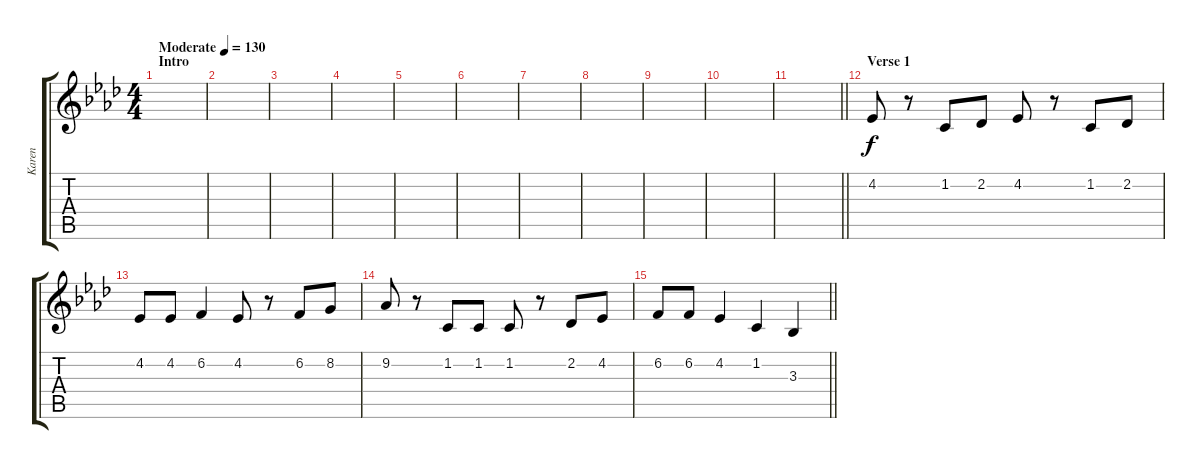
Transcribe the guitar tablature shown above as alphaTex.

\track ("Karen" "Karen") {instrument oboe}
\staff {score tabs}
\tuning (E4 B3 G3 D3 A2 E2) {hide}
\ts (4 4)
\section ("" "Intro")
\tempo (130 "Moderate")
\clef g2
\ks ab
|
|
|
|
|
|
|
|
|
|
\barLineRight lightlight
|
\section ("" "Verse 1")
4.2.8 r.8 1.2.8 2.2.8 4.2.8 r.8 1.2.8 2.2.8 |
4.2.8 4.2.8 6.2.4 4.2.8 r.8 6.2.8 8.2.8 |
9.2.8 r.8 1.2.8 1.2.8 1.2.8 r.8 2.2.8 4.2.8 |
\barLineRight lightlight
6.2.8 6.2.8 4.2.4 1.2.4 3.3.4
